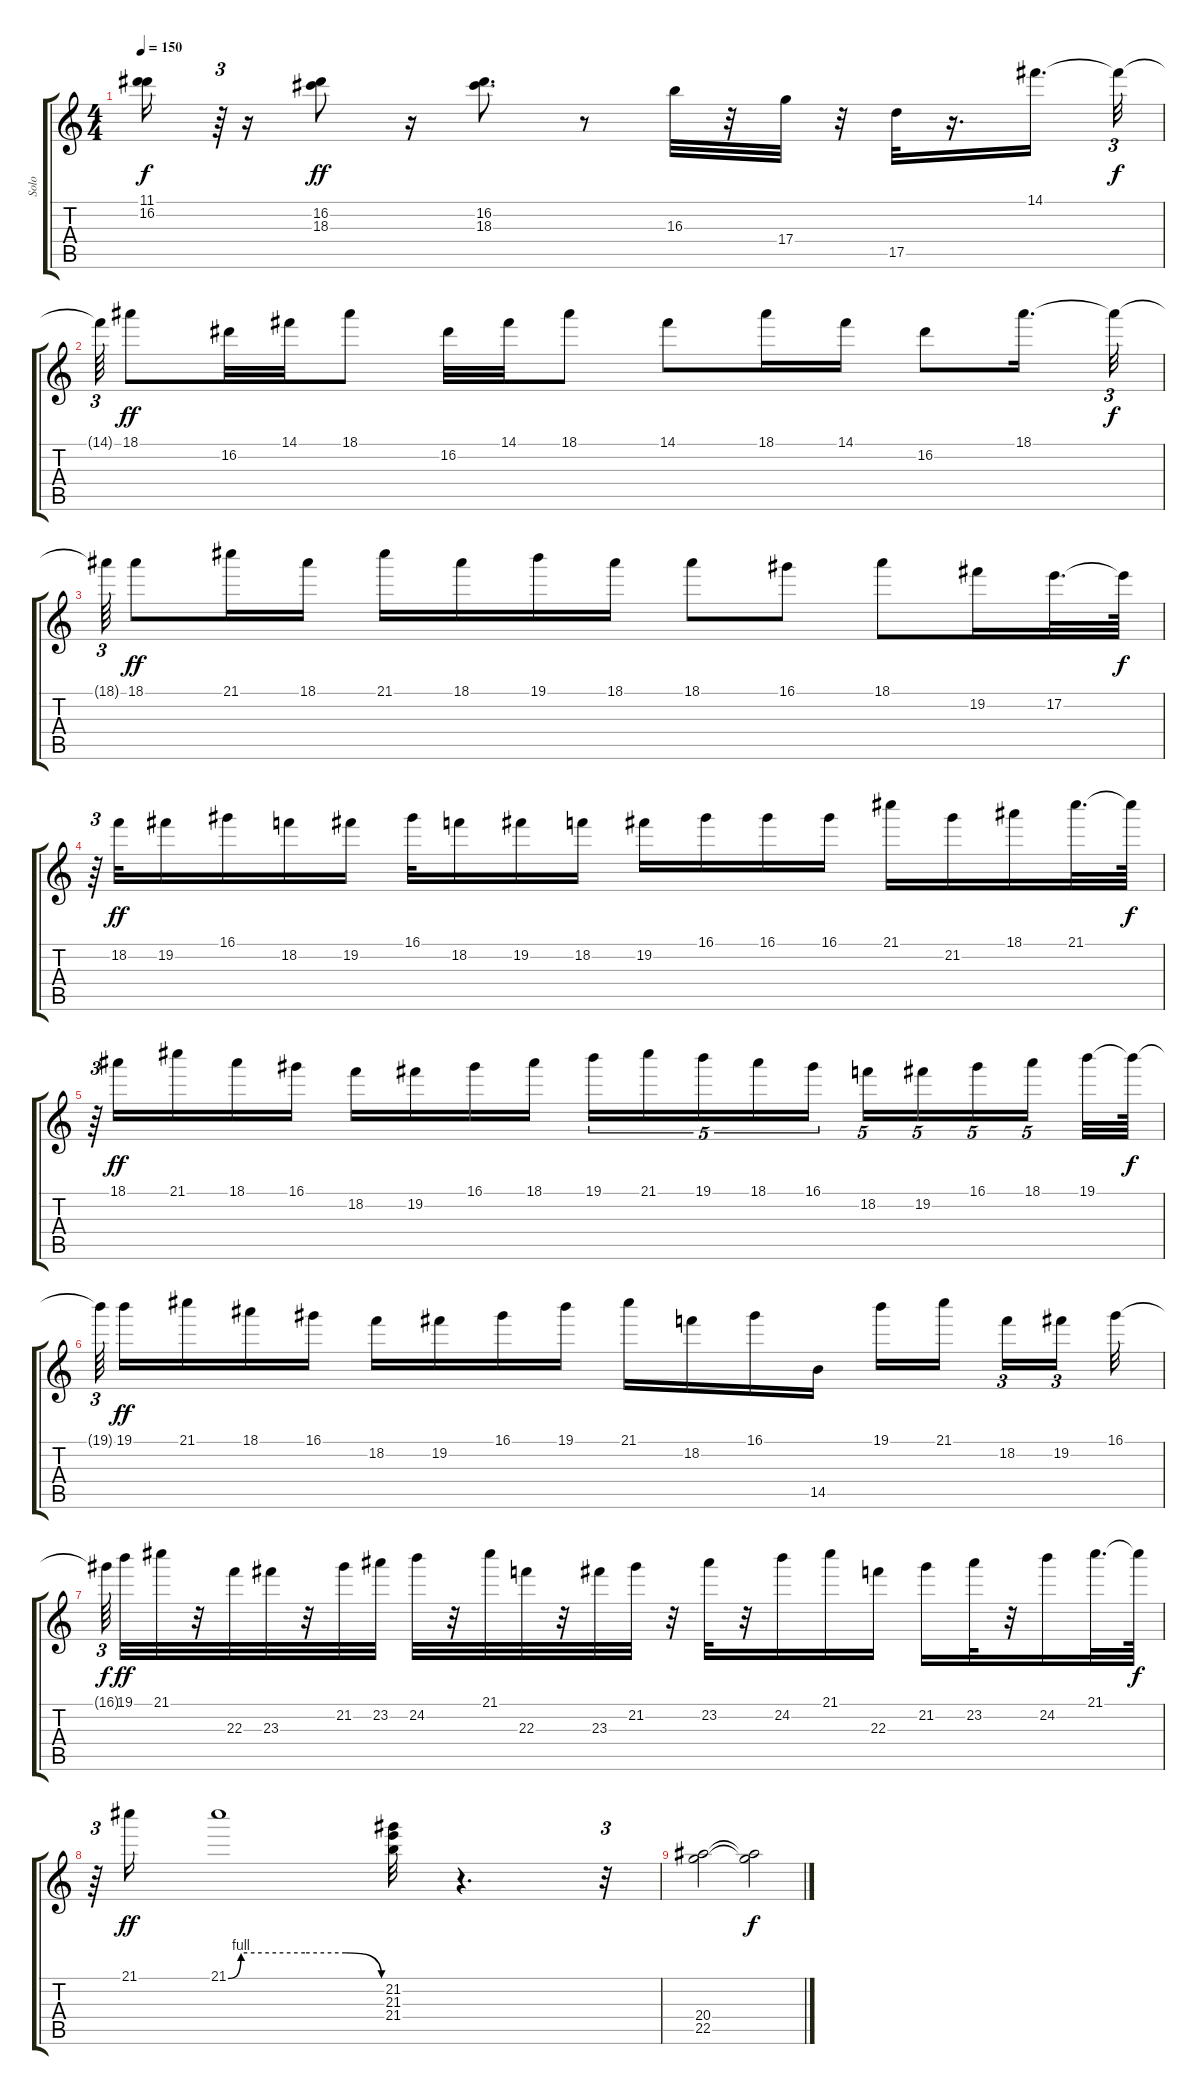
\track ("Solo" "Solo") {instrument distortionguitar}
\staff {score tabs}
\tuning (E4 B3 G3 D3 A2 E2) {hide}
\ts (4 4)
\tempo 150
\clef g2
\ks c
(11.1{t} 16.2{t}).16{dy f} r.64{tu (3 2)} r.16 (16.2 18.3).8{dy ff} r.16 (16.2 18.3).8{d} r.8 16.3.32 r.32 17.4.32 r.32 17.5.32 r.16{d} 14.1.16{d} 14.1{t}.32{tu (3 2) dy f} |
14.1{t}.64{tu (3 2)} 18.1.8{dy ff} 16.2.32 14.1.32 18.1.8 16.2.32 14.1.32 18.1.8 14.1.8 18.1.16 14.1.16 16.2.8 18.1.16{d} 18.1{t}.32{tu (3 2) dy f} |
18.1{t}.64{tu (3 2)} 18.1.8{dy ff} 21.1.16 18.1.16 21.1.16 18.1.16 19.1.16 18.1.16 18.1.8 16.1.8 18.1.8 19.2.16 17.2.32{d} 17.2{t}.64{dy f} |
r.64{tu (3 2)} 18.2.32{dy ff} 19.2.16 16.1.16 18.2.16 19.2.16 16.1.32 18.2.16 19.2.16 18.2.16 19.2.16 16.1.16 16.1.16 16.1.16 21.1.16 21.2.16 18.1.16 21.1.32{d} 21.1{t}.64{dy f} |
r.64{tu (3 2)} 18.1.16{dy ff} 21.1.16 18.1.16 16.1.16 18.2.16 19.2.16 16.1.16 18.1.16 19.1.16{tu (5 4)} 21.1.16{tu (5 4)} 19.1.16{tu (5 4)} 18.1.16{tu (5 4)} 16.1.16{tu (5 4)} 18.2.16{tu (5 4)} 19.2.16{tu (5 4)} 16.1.16{tu (5 4)} 18.1.16{tu (5 4) beam splitsecondary} 19.1.32 19.1{t}.64{dy f} |
19.1{t}.64{tu (3 2) beam splitsecondary} 19.1.16{dy ff} 21.1.16 18.1.16 16.1.16 18.2.16 19.2.16 16.1.16 19.1.16 21.1.16 18.2.16 16.1.16 14.5.16 19.1.16 21.1.16{beam splitsecondary} 18.2.16{tu (3 2)} 19.2.16{tu (3 2) beam splitsecondary} 16.1.32 |
16.1{t}.64{tu (3 2) dy f beam splitsecondary} 19.1.32{dy ff} 21.1.32 r.32 22.3.32 23.3.32 r.32 21.2.32 23.2.32 24.2.32 r.32 21.1.32 22.3.32 r.32 23.3.32 21.2.32 r.32 23.2.32 r.32 24.2.16 21.1.16 22.3.16 21.2.16 23.2.32 r.32 24.2.16 21.1.32{d} 21.1{t}.64{dy f} |
r.64{tu (3 2)} 21.1.16{dy ff} 21.1{be (custom 0 0 5 4 30 4 46 4 60 0)}.1 (21.2 21.3 21.4).32 r.4{d} r.32{tu (3 2)} |
(20.4 22.5).2 (20.4{t} 22.5{t}).2{dy f}
